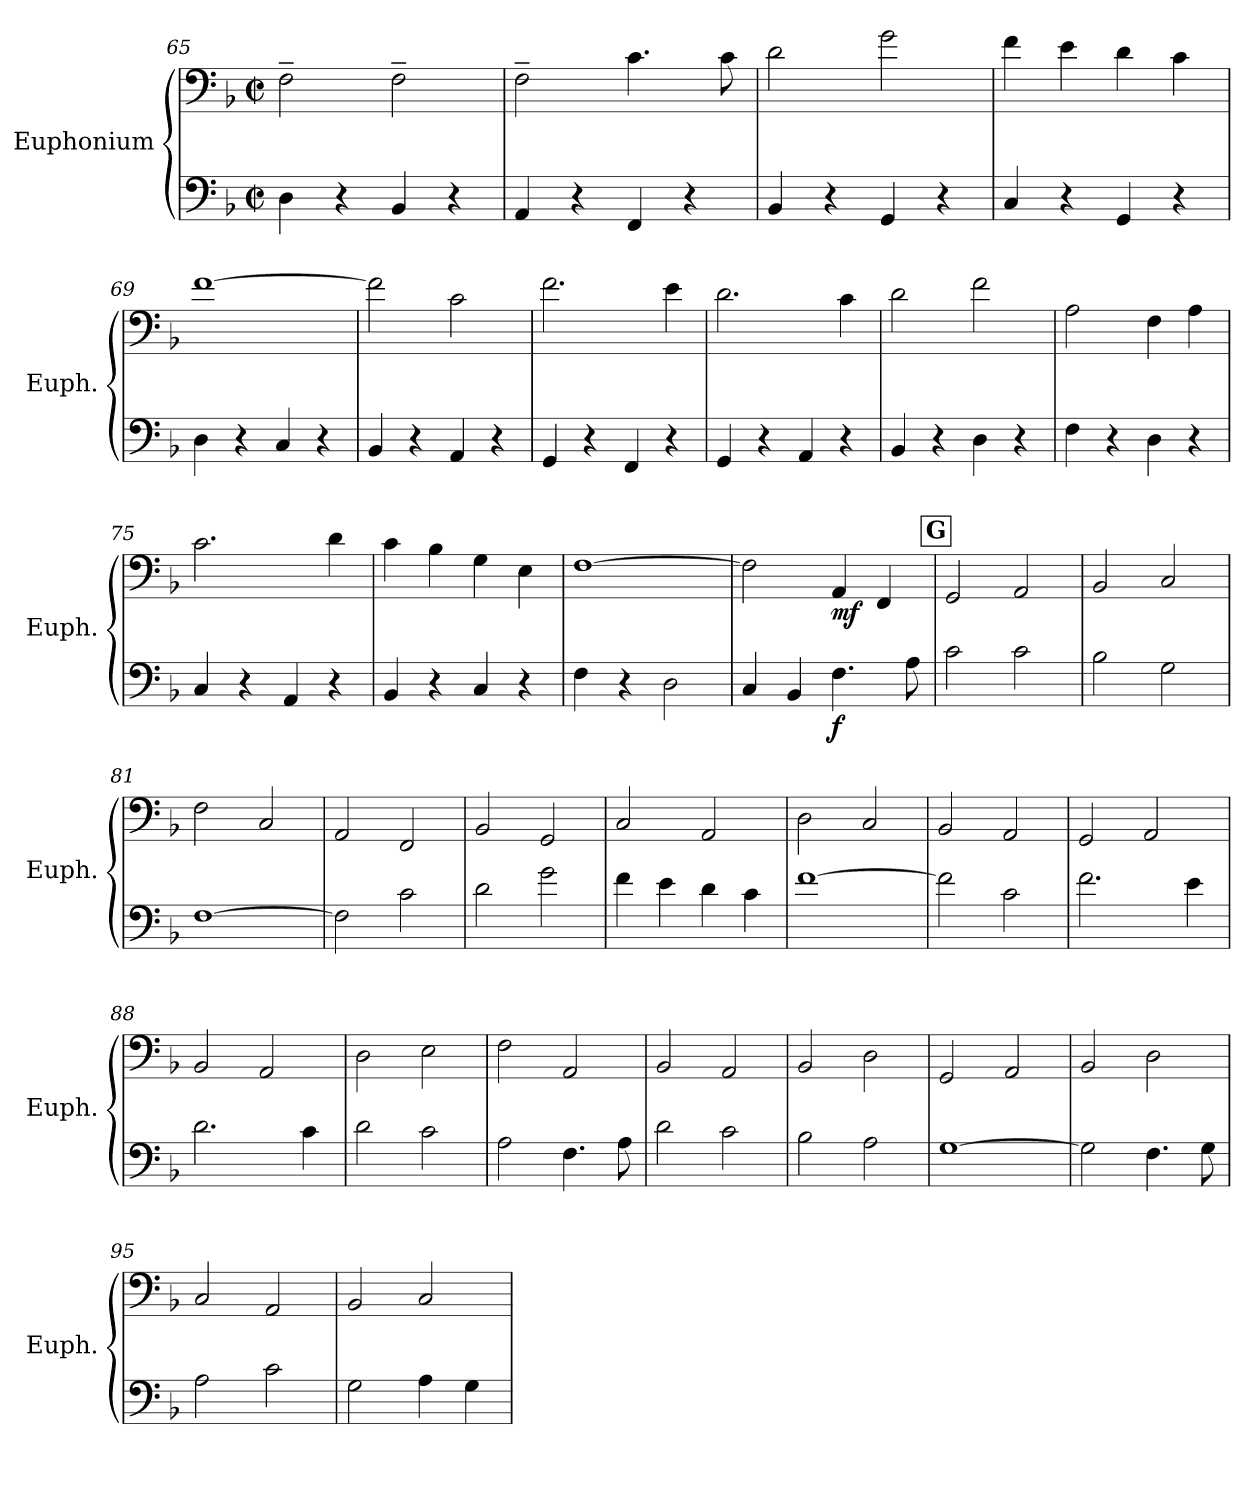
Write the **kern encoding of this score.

**kern	**dynam	**kern	**dynam
*part2	*part2	*part1	*part1
*staff2	*staff2	*staff1	*staff1
*I"Euphonium	*	*I"Euphonium	*
*I'Euph.	*	*I'Euph.	*
*clefF4	*	*clefF4	*
*k[b-]	*	*k[b-]	*
*M2/2	*	*M2/2	*
*met(c|)	*	*met(c|)	*
=65	=65	=65	=65
4D\	.	2F~\	.
4r	.	.	.
4BB-/	.	2F~\	.
4r	.	.	.
!!LO:LB:g=z
=66	=66	=66	=66
4AA/	.	2F~\	.
4r	.	.	.
4FF/	.	4.c\	.
4r	.	.	.
.	.	8c\	.
=67	=67	=67	=67
4BB-/	.	2d\	.
4r	.	.	.
4GG/	.	2g\	.
4r	.	.	.
=68	=68	=68	=68
4C/	.	4f\	.
4r	.	4e\	.
4GG/	.	4d\	.
4r	.	4c\	.
=69	=69	=69	=69
4D\	.	[1f	.
4r	.	.	.
4C/	.	.	.
4r	.	.	.
=70	=70	=70	=70
4BB-/	.	2f\]	.
4r	.	.	.
4AA/	.	2c\	.
4r	.	.	.
=71	=71	=71	=71
4GG/	.	2.f\	.
4r	.	.	.
4FF/	.	.	.
4r	.	4e\	.
=72	=72	=72	=72
4GG/	.	2.d\	.
4r	.	.	.
4AA/	.	.	.
4r	.	4c\	.
=73	=73	=73	=73
4BB-/	.	2d\	.
4r	.	.	.
4D\	.	2f\	.
4r	.	.	.
!!LO:PB:g=z
=74	=74	=74	=74
4F\	.	2A\	.
4r	.	.	.
4D\	.	4F\	.
4r	.	4A\	.
=75	=75	=75	=75
4C/	.	2.c\	.
4r	.	.	.
4AA/	.	.	.
4r	.	4d\	.
=76	=76	=76	=76
4BB-/	.	4c\	.
4r	.	4B-\	.
4C/	.	4G\	.
4r	.	4E\	.
=77	=77	=77	=77
4F\	.	[1F	.
4r	.	.	.
2D\	.	.	.
=78	=78	=78	=78
4C/	.	2F\]	.
4BB-/	.	.	.
!	!LO:DY:b	!	!LO:DY:b
4.F\	f	4AA/	mf
.	.	4FF/	.
8A\	.	.	.
!!LO:REH:place=s1:a:B:fs=14:t=G
=79	=79	=79	=79
2c\	.	2GG/	.
2c\	.	2AA/	.
=80	=80	=80	=80
2B-\	.	2BB-/	.
2G\	.	2C/	.
=81	=81	=81	=81
[1F	.	2F\	.
.	.	2C/	.
=82	=82	=82	=82
2F\]	.	2AA/	.
2c\	.	2FF/	.
=83	=83	=83	=83
2d\	.	2BB-/	.
2g\	.	2GG/	.
!!LO:LB:g=z
=84	=84	=84	=84
4f\	.	2C/	.
4e\	.	.	.
4d\	.	2AA/	.
4c\	.	.	.
=85	=85	=85	=85
[1f	.	2D\	.
.	.	2C/	.
=86	=86	=86	=86
2f\]	.	2BB-/	.
2c\	.	2AA/	.
=87	=87	=87	=87
2.f\	.	2GG/	.
.	.	2AA/	.
4e\	.	.	.
=88	=88	=88	=88
2.d\	.	2BB-/	.
.	.	2AA/	.
4c\	.	.	.
=89	=89	=89	=89
2d\	.	2D\	.
2c\	.	2E\	.
=90	=90	=90	=90
2A\	.	2F\	.
4.F\	.	2AA/	.
8A\	.	.	.
=91	=91	=91	=91
2d\	.	2BB-/	.
2c\	.	2AA/	.
=92	=92	=92	=92
2B-\	.	2BB-/	.
2A\	.	2D\	.
=93	=93	=93	=93
[1G	.	2GG/	.
.	.	2AA/	.
=94	=94	=94	=94
2G\]	.	2BB-/	.
4.F\	.	2D\	.
8G\	.	.	.
!!LO:LB:g=z
=95	=95	=95	=95
2A\	.	2C/	.
2c\	.	2AA/	.
=96	=96	=96	=96
2G\	.	2BB-/	.
4A\	.	2C/	.
4G\	.	.	.
=	=	=	=
*-	*-	*-	*-
